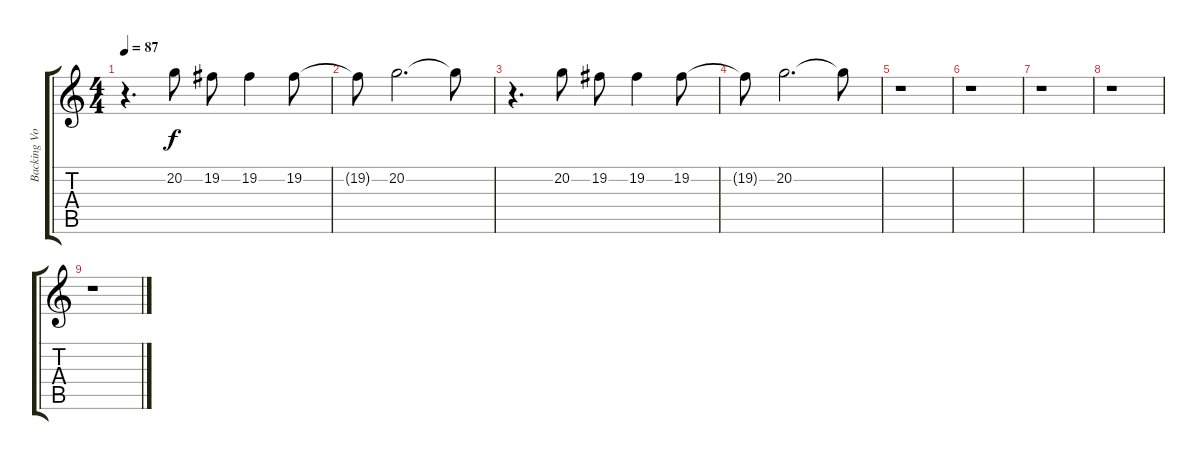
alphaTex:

\track ("Backing Vocals No.2" "Backing Vo") {instrument lead6voice}
\staff {score tabs}
\tuning (E4 B3 G3 D3 A2 E2) {hide}
\ts (4 4)
\tempo 87
\clef g2
\ks c
r.4{d dy f} 20.2.8 19.2.8 19.2.4 19.2.8 |
19.2{t}.8 20.2.2{d} 20.2{t}.8 |
r.4{d} 20.2.8 19.2.8 19.2.4 19.2.8 |
19.2{t}.8 20.2.2{d} 20.2{t}.8 |
r.1 |
r.1 |
r.1 |
r.1 |
r.1
